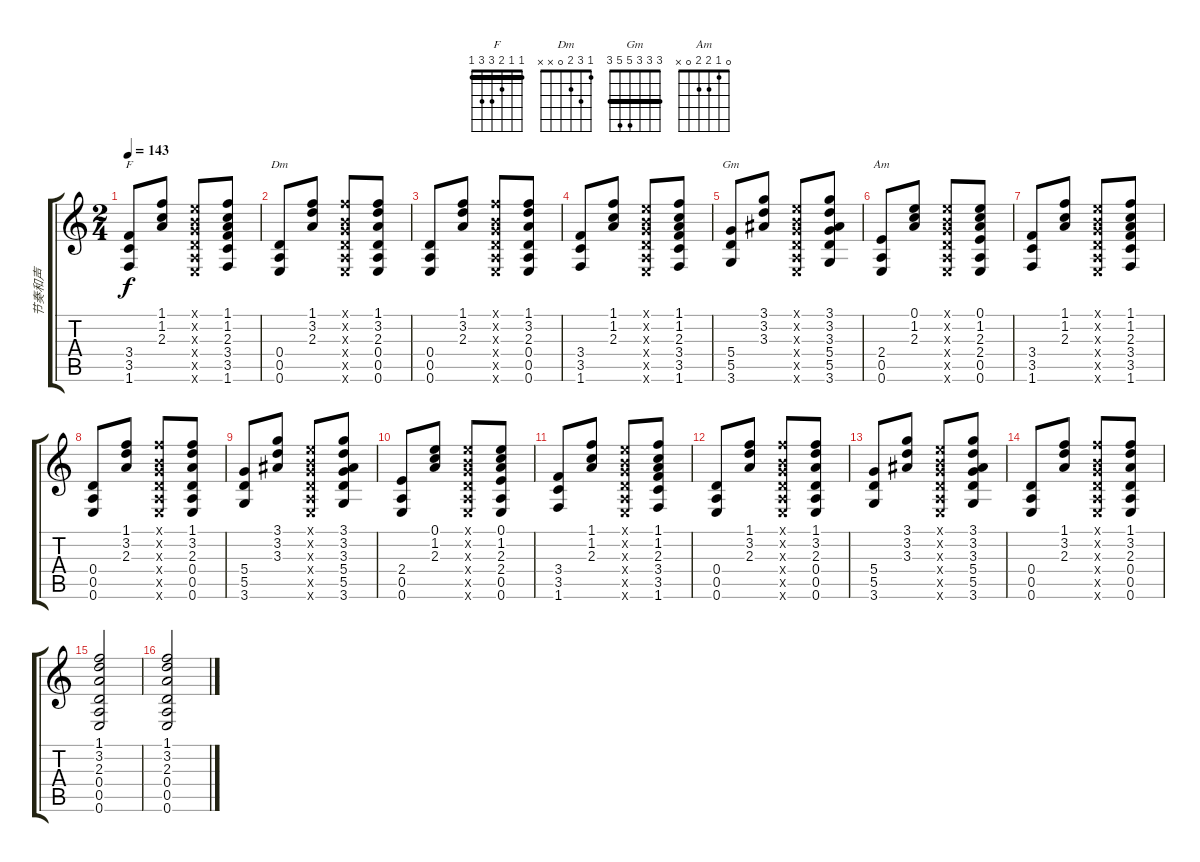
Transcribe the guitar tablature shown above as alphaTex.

\track ("节奏和声" "节奏和声") {instrument electricbasspick}
\staff {score tabs}
\tuning (E4 B3 G3 D3 A2 E2) {hide}
\chord ("F" 1 1 2 3 3 1) {barre 1}
\chord ("Dm" 1 3 2 0 x x)
\chord ("Gm" 3 3 3 5 5 3) {barre 3}
\chord ("Am" 0 1 2 2 0 x)
\ts (2 4)
\tempo 143
\clef g2
\ks c
(3.4 3.5 1.6).8{ch "F" dy f} (1.1 1.2 2.3).8 (0.1{x} 0.2{x} 0.3{x} 0.4{x} 0.5{x} 0.6{x}).8 (1.1 1.2 2.3 3.4 3.5 1.6).8 |
(0.4 0.5 0.6).8{ch "Dm"} (1.1 3.2 2.3).8 (1.1{x} 0.2{x} 0.3{x} 0.4{x} 0.5{x} 0.6{x}).8 (1.1 3.2 2.3 0.4 0.5 0.6).8 |
(0.4 0.5 0.6).8 (1.1 3.2 2.3).8 (1.1{x} 0.2{x} 0.3{x} 0.4{x} 0.5{x} 0.6{x}).8 (1.1 3.2 2.3 0.4 0.5 0.6).8 |
(3.4 3.5 1.6).8 (1.1 1.2 2.3).8 (0.1{x} 0.2{x} 0.3{x} 0.4{x} 0.5{x} 0.6{x}).8 (1.1 1.2 2.3 3.4 3.5 1.6).8 |
(5.4 5.5 3.6).8{ch "Gm"} (3.1 3.2 3.3).8 (0.1{x} 0.2{x} 0.3{x} 0.4{x} 0.5{x} 0.6{x}).8 (3.1 3.2 3.3 5.4 5.5 3.6).8 |
(2.4 0.5 0.6).8{ch "Am"} (0.1 1.2 2.3).8 (0.1{x} 0.2{x} 0.3{x} 0.4{x} 0.5{x} 0.6{x}).8 (0.1 1.2 2.3 2.4 0.5 0.6).8 |
(3.4 3.5 1.6).8 (1.1 1.2 2.3).8 (0.1{x} 0.2{x} 0.3{x} 0.4{x} 0.5{x} 0.6{x}).8 (1.1 1.2 2.3 3.4 3.5 1.6).8 |
(0.4 0.5 0.6).8 (1.1 3.2 2.3).8 (1.1{x} 0.2{x} 0.3{x} 0.4{x} 0.5{x} 0.6{x}).8 (1.1 3.2 2.3 0.4 0.5 0.6).8 |
(5.4 5.5 3.6).8 (3.1 3.2 3.3).8 (0.1{x} 0.2{x} 0.3{x} 0.4{x} 0.5{x} 0.6{x}).8 (3.1 3.2 3.3 5.4 5.5 3.6).8 |
(2.4 0.5 0.6).8 (0.1 1.2 2.3).8 (0.1{x} 0.2{x} 0.3{x} 0.4{x} 0.5{x} 0.6{x}).8 (0.1 1.2 2.3 2.4 0.5 0.6).8 |
(3.4 3.5 1.6).8 (1.1 1.2 2.3).8 (0.1{x} 0.2{x} 0.3{x} 0.4{x} 0.5{x} 0.6{x}).8 (1.1 1.2 2.3 3.4 3.5 1.6).8 |
(0.4 0.5 0.6).8 (1.1 3.2 2.3).8 (1.1{x} 0.2{x} 0.3{x} 0.4{x} 0.5{x} 0.6{x}).8 (1.1 3.2 2.3 0.4 0.5 0.6).8 |
(5.4 5.5 3.6).8 (3.1 3.2 3.3).8 (0.1{x} 0.2{x} 0.3{x} 0.4{x} 0.5{x} 0.6{x}).8 (3.1 3.2 3.3 5.4 5.5 3.6).8 |
(0.4 0.5 0.6).8 (1.1 3.2 2.3).8 (1.1{x} 0.2{x} 0.3{x} 0.4{x} 0.5{x} 0.6{x}).8 (1.1 3.2 2.3 0.4 0.5 0.6).8 |
(1.1 3.2 2.3 0.4 0.5 0.6).2 |
(1.1 3.2 2.3 0.4 0.5 0.6).2
